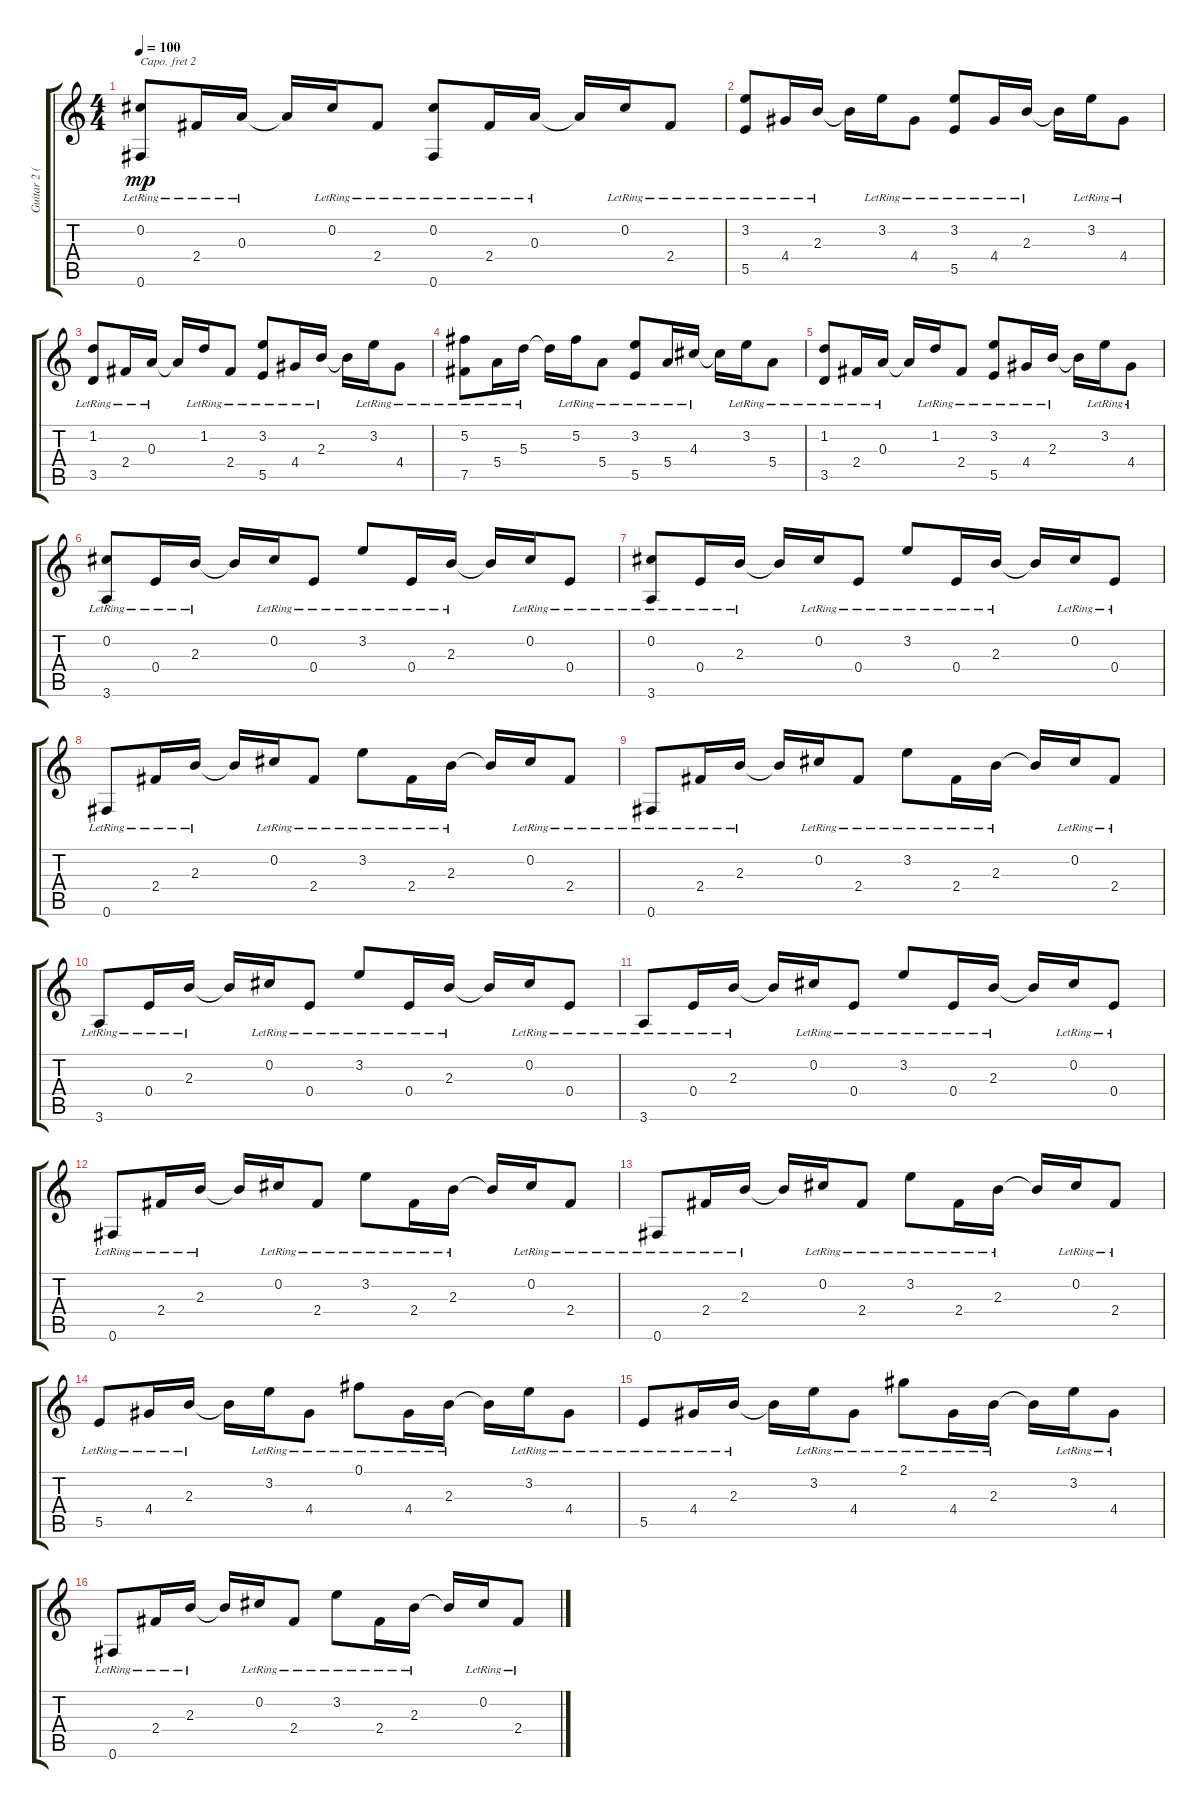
\track ("Guitar 2 (capo 2nd)" "Guitar 2 (") {instrument acousticguitarsteel}
\staff {score tabs}
\capo 2
\tuning (E4 B3 G3 D3 A2 E2) {hide}
\ts (4 4)
\tempo 100
\clef g2
\ks c
(0.2{lr} 0.6{lr}).8{dy mp} 2.4{lr}.16 0.3{lr}.16 0.3{t}.16 0.2{lr}.16 2.4{lr}.8 (0.2{lr} 0.6{lr}).8 2.4{lr}.16 0.3{lr}.16 0.3{t}.16 0.2{lr}.16 2.4{lr}.8 |
(3.2{lr} 5.5{lr}).8 4.4{lr}.16 2.3{lr}.16 2.3{t}.16 3.2{lr}.16 4.4{lr}.8 (3.2{lr} 5.5{lr}).8 4.4{lr}.16 2.3{lr}.16 2.3{t}.16 3.2{lr}.16 4.4{lr}.8 |
(1.2{lr} 3.5{lr}).8 2.4{lr}.16 0.3{lr}.16 0.3{t}.16 1.2{lr}.16 2.4{lr}.8 (3.2{lr} 5.5{lr}).8 4.4{lr}.16 2.3{lr}.16 2.3{t}.16 3.2{lr}.16 4.4{lr}.8 |
(5.2{lr} 7.5{lr}).8 5.4{lr}.16 5.3{lr}.16 5.3{t}.16 5.2{lr}.16 5.4{lr}.8 (3.2{lr} 5.5{lr}).8 5.4{lr}.16 4.3{lr}.16 4.3{t}.16 3.2{lr}.16 5.4{lr}.8 |
(1.2{lr} 3.5{lr}).8 2.4{lr}.16 0.3{lr}.16 0.3{t}.16 1.2{lr}.16 2.4{lr}.8 (3.2{lr} 5.5{lr}).8 4.4{lr}.16 2.3{lr}.16 2.3{t}.16 3.2{lr}.16 4.4{lr}.8 |
(0.2{lr} 3.6{lr}).8 0.4{lr}.16 2.3{lr}.16 2.3{t}.16 0.2{lr}.16 0.4{lr}.8 3.2{lr}.8 0.4{lr}.16 2.3{lr}.16 2.3{t}.16 0.2{lr}.16 0.4{lr}.8 |
(0.2{lr} 3.6{lr}).8 0.4{lr}.16 2.3{lr}.16 2.3{t}.16 0.2{lr}.16 0.4{lr}.8 3.2{lr}.8 0.4{lr}.16 2.3{lr}.16 2.3{t}.16 0.2{lr}.16 0.4{lr}.8 |
0.6{lr}.8 2.4{lr}.16 2.3{lr}.16 2.3{t}.16 0.2{lr}.16 2.4{lr}.8 3.2{lr}.8 2.4{lr}.16 2.3{lr}.16 2.3{t}.16 0.2{lr}.16 2.4{lr}.8 |
0.6{lr}.8 2.4{lr}.16 2.3{lr}.16 2.3{t}.16 0.2{lr}.16 2.4{lr}.8 3.2{lr}.8 2.4{lr}.16 2.3{lr}.16 2.3{t}.16 0.2{lr}.16 2.4{lr}.8 |
3.6{lr}.8 0.4{lr}.16 2.3{lr}.16 2.3{t}.16 0.2{lr}.16 0.4{lr}.8 3.2{lr}.8 0.4{lr}.16 2.3{lr}.16 2.3{t}.16 0.2{lr}.16 0.4{lr}.8 |
3.6{lr}.8 0.4{lr}.16 2.3{lr}.16 2.3{t}.16 0.2{lr}.16 0.4{lr}.8 3.2{lr}.8 0.4{lr}.16 2.3{lr}.16 2.3{t}.16 0.2{lr}.16 0.4{lr}.8 |
0.6{lr}.8 2.4{lr}.16 2.3{lr}.16 2.3{t}.16 0.2{lr}.16 2.4{lr}.8 3.2{lr}.8 2.4{lr}.16 2.3{lr}.16 2.3{t}.16 0.2{lr}.16 2.4{lr}.8 |
0.6{lr}.8 2.4{lr}.16 2.3{lr}.16 2.3{t}.16 0.2{lr}.16 2.4{lr}.8 3.2{lr}.8 2.4{lr}.16 2.3{lr}.16 2.3{t}.16 0.2{lr}.16 2.4{lr}.8 |
5.5{lr}.8 4.4{lr}.16 2.3{lr}.16 2.3{t}.16 3.2{lr}.16 4.4{lr}.8 0.1{lr}.8 4.4{lr}.16 2.3{lr}.16 2.3{t}.16 3.2{lr}.16 4.4{lr}.8 |
5.5{lr}.8 4.4{lr}.16 2.3{lr}.16 2.3{t}.16 3.2{lr}.16 4.4{lr}.8 2.1{lr}.8 4.4{lr}.16 2.3{lr}.16 2.3{t}.16 3.2{lr}.16 4.4{lr}.8 |
0.6{lr}.8 2.4{lr}.16 2.3{lr}.16 2.3{t}.16 0.2{lr}.16 2.4{lr}.8 3.2{lr}.8 2.4{lr}.16 2.3{lr}.16 2.3{t}.16 0.2{lr}.16 2.4{lr}.8
